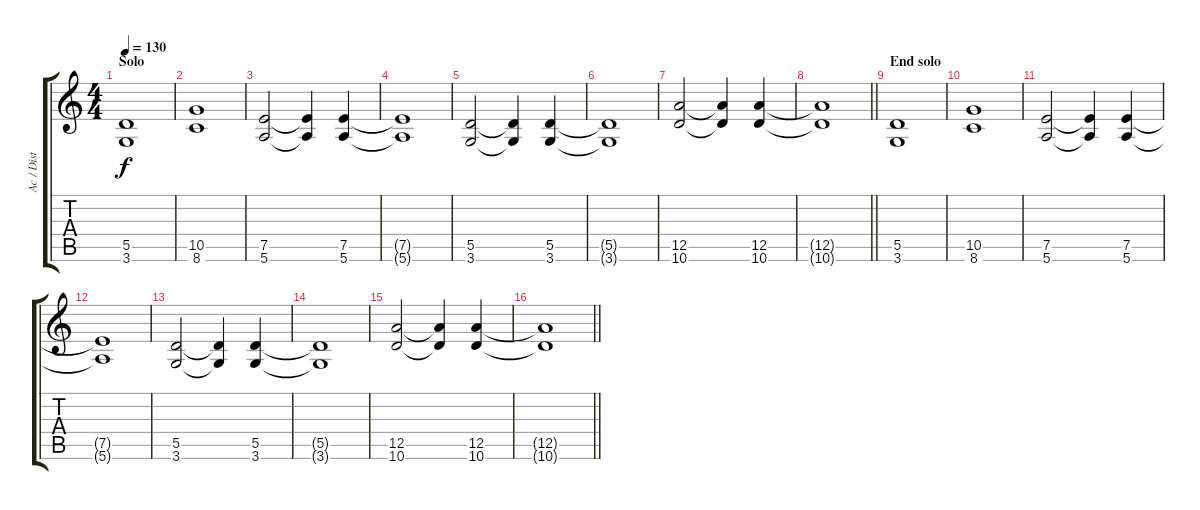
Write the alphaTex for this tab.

\track ("Ac / Dist" "Ac / Dist") {instrument acousticguitarsteel}
\staff {score tabs}
\tuning (E4 B3 G3 D3 A2 E2) {hide}
\ts (4 4)
\section ("" "Solo")
\tempo 130
\clef g2
\ks c
(5.5 3.6).1{dy f} |
(10.5 8.6).1 |
(7.5 5.6).2 (7.5{t} 5.6{t}).4 (7.5 5.6).4 |
(7.5{t} 5.6{t}).1 |
(5.5 3.6).2 (5.5{t} 3.6{t}).4 (5.5 3.6).4 |
(5.5{t} 3.6{t}).1 |
(12.5 10.6).2 (12.5{t} 10.6{t}).4 (12.5 10.6).4 |
\barLineRight lightlight
(12.5{t} 10.6{t}).1 |
\section ("" "End solo")
(5.5 3.6).1 |
(10.5 8.6).1 |
(7.5 5.6).2 (7.5{t} 5.6{t}).4 (7.5 5.6).4 |
(7.5{t} 5.6{t}).1 |
(5.5 3.6).2 (5.5{t} 3.6{t}).4 (5.5 3.6).4 |
(5.5{t} 3.6{t}).1 |
(12.5 10.6).2 (12.5{t} 10.6{t}).4 (12.5 10.6).4 |
\barLineRight lightlight
(12.5{t} 10.6{t}).1
